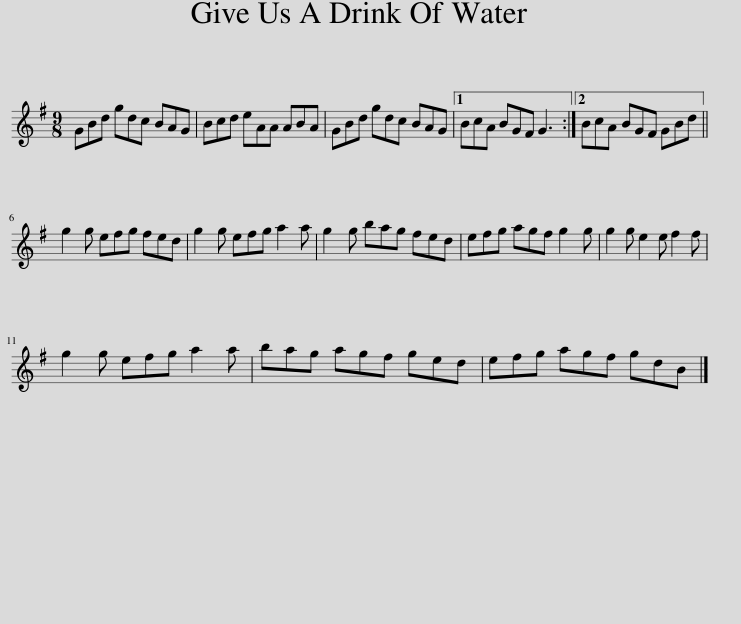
X:1
L:1/8
M:9/8
I:linebreak $
K:G
V:1 treble
V:1
 GBd gdc BAG | Bcd eAA ABA | GBd gdc BAG |1 BcA BGF G3 :|2 BcA BGF GBd ||$ %5
 g2 g efg fed | g2 g efg a2 a | g2 g bag fed | efg agf g2 g | g2 g e2 e f2 f |$ %10
 g2 g efg a2 a | bag agf ged | efg agf gdB |] %13
